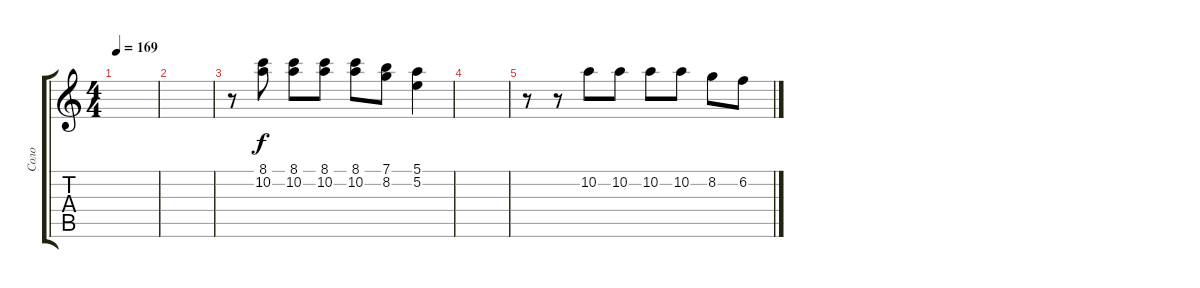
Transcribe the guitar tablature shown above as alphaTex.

\track ("Соло" "Соло") {instrument distortionguitar}
\staff {score tabs}
\tuning (E4 B3 G3 D3 A2 E2) {hide}
\ts (4 4)
\tempo 169
\clef g2
\ks c
|
|
r.8 (8.1 10.2).8 (8.1 10.2).8 (8.1 10.2).8 (8.1 10.2).8 (7.1 8.2).8 (5.1 5.2).4 |
|
r.8 r.8 10.2.8 10.2.8 10.2.8 10.2.8 8.2.8 6.2.8
